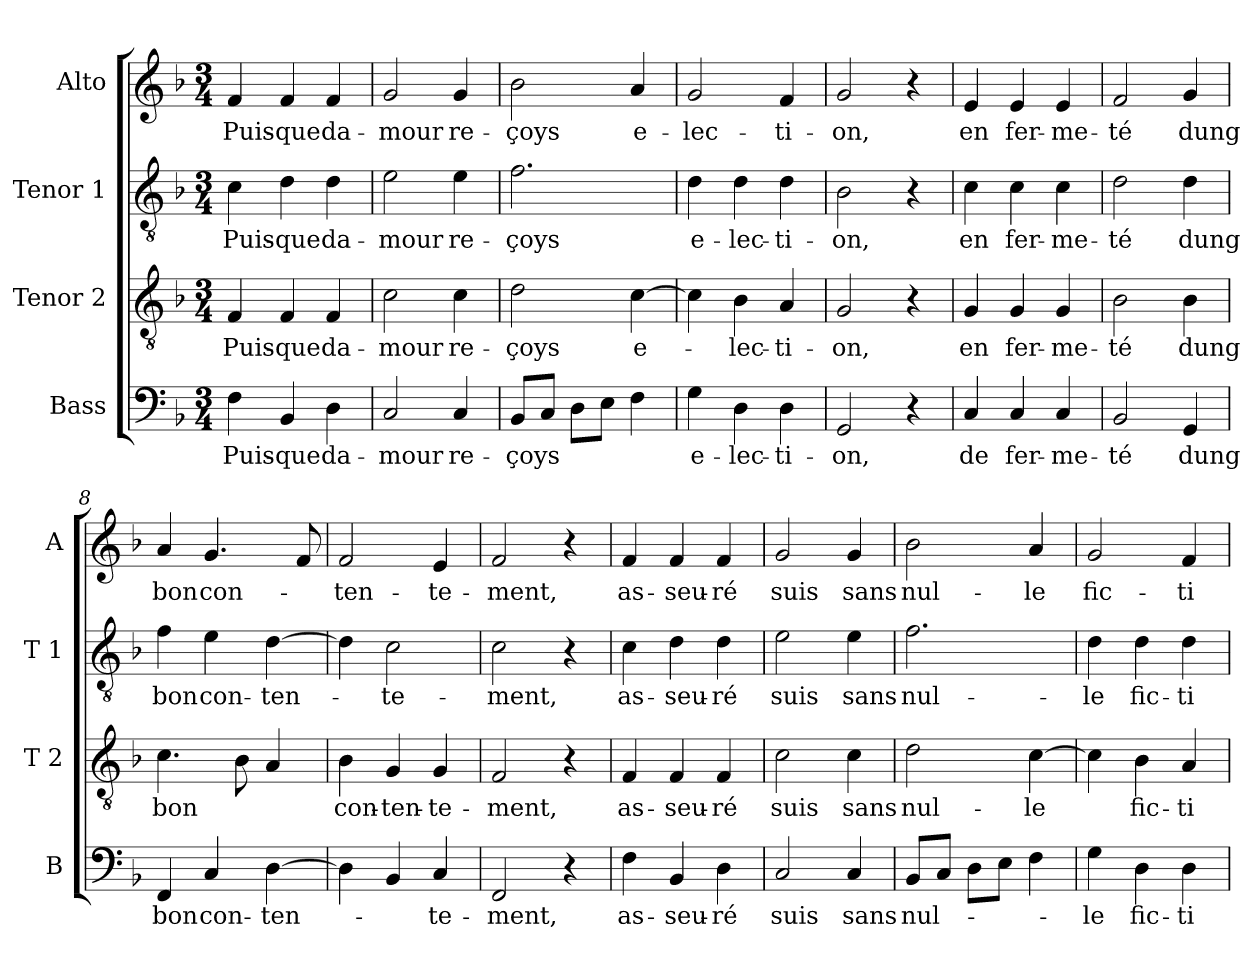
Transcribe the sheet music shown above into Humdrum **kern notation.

**kern	**text	**kern	**text	**kern	**text	**kern	**text
*part4	*part4	*part3	*part3	*part2	*part2	*part1	*part1
*staff4	*staff4	*staff3	*staff3	*staff2	*staff2	*staff1	*staff1
*I"Bass	*	*I"Tenor 2	*	*I"Tenor 1	*	*I"Alto	*
*I'B	*	*I'T 2	*	*I'T 1	*	*I'A	*
*clefF4	*	*clefGv2	*	*clefGv2	*	*clefG2	*
*k[b-]	*	*k[b-]	*	*k[b-]	*	*k[b-]	*
*F:	*	*F:	*	*F:	*	*F:	*
*M3/4	*	*M3/4	*	*M3/4	*	*M3/4	*
=1	=1	=1	=1	=1	=1	=1	=1
!	!LO:LY:b	!	!LO:LY:b	!	!LO:LY:b	!	!LO:LY:b
4F\	Puis-	4F/	Puis-	4c\	Puis-	4f/	Puis-
!	!LO:LY:b	!	!LO:LY:b	!	!LO:LY:b	!	!LO:LY:b
4BB-/	-que	4F/	-que	4d\	-que	4f/	-que
!	!LO:LY:b	!	!LO:LY:b	!	!LO:LY:b	!	!LO:LY:b
4D\	da-	4F/	da-	4d\	da-	4f/	da-
=2	=2	=2	=2	=2	=2	=2	=2
!	!LO:LY:b	!	!LO:LY:b	!	!LO:LY:b	!	!LO:LY:b
2C/	-mour	2c\	-mour	2e\	-mour	2g/	-mour
!	!LO:LY:b	!	!LO:LY:b	!	!LO:LY:b	!	!LO:LY:b
4C/	re-	4c\	re-	4e\	re-	4g/	re-
=3	=3	=3	=3	=3	=3	=3	=3
!	!LO:LY:b	!	!LO:LY:b	!	!LO:LY:b	!	!LO:LY:b
8BB-/L	-çoys	2d\	-çoys	2.f\	-çoys	2b-\	-çoys
8C/J	.	.	.	.	.	.	.
8D\L	.	.	.	.	.	.	.
8E\J	.	.	.	.	.	.	.
!	!	!	!LO:LY:b	!	!	!	!LO:LY:b
4F\	.	[4c\	e-	.	.	4a/	e-
=4	=4	=4	=4	=4	=4	=4	=4
!	!LO:LY:b	!	!	!	!LO:LY:b	!	!LO:LY:b
4G\	e-	4c\]	.	4d\	e-	2g/	-lec-
!	!LO:LY:b	!	!LO:LY:b	!	!LO:LY:b	!	!
4D\	-lec-	4B-\	-lec-	4d\	-lec-	.	.
!	!LO:LY:b	!	!LO:LY:b	!	!LO:LY:b	!	!LO:LY:b
4D\	-ti-	4A/	-ti-	4d\	-ti-	4f/	-ti-
=5	=5	=5	=5	=5	=5	=5	=5
!	!LO:LY:b	!	!LO:LY:b	!	!LO:LY:b	!	!LO:LY:b
2GG/	-on,	2G/	-on,	2B-\	-on,	2g/	-on,
4r	.	4r	.	4r	.	4r	.
!!LO:LB:g=z
=6	=6	=6	=6	=6	=6	=6	=6
!	!LO:LY:b	!	!LO:LY:b	!	!LO:LY:b	!	!LO:LY:b
4C/	de	4G/	en	4c\	en	4e/	en
!	!LO:LY:b	!	!LO:LY:b	!	!LO:LY:b	!	!LO:LY:b
4C/	fer-	4G/	fer-	4c\	fer-	4e/	fer-
!	!LO:LY:b	!	!LO:LY:b	!	!LO:LY:b	!	!LO:LY:b
4C/	-me-	4G/	-me-	4c\	-me-	4e/	-me-
=7	=7	=7	=7	=7	=7	=7	=7
!	!LO:LY:b	!	!LO:LY:b	!	!LO:LY:b	!	!LO:LY:b
2BB-/	-té	2B-\	-té	2d\	-té	2f/	-té
!	!LO:LY:b	!	!LO:LY:b	!	!LO:LY:b	!	!LO:LY:b
4GG/	dung	4B-\	dung	4d\	dung	4g/	dung
=8	=8	=8	=8	=8	=8	=8	=8
!	!LO:LY:b	!	!LO:LY:b	!	!LO:LY:b	!	!LO:LY:b
4FF/	bon	4.c\	bon	4f\	bon	4a/	bon
!	!LO:LY:b	!	!	!	!LO:LY:b	!	!LO:LY:b
4C/	con-	.	.	4e\	con-	4.g/	con-
.	.	8B-\	.	.	.	.	.
!	!LO:LY:b	!	!	!	!LO:LY:b	!	!
[4D\	-ten-	4A/	.	[4d\	-ten-	.	.
.	.	.	.	.	.	8f/	.
=9	=9	=9	=9	=9	=9	=9	=9
!	!	!	!LO:LY:b	!	!	!	!LO:LY:b
4D\]	.	4B-\	con-	4d\]	.	2f/	-ten-
!	!	!	!LO:LY:b	!	!LO:LY:b	!	!
4BB-/	.	4G/	-ten-	2c\	-te-	.	.
!	!LO:LY:b	!	!LO:LY:b	!	!	!	!LO:LY:b
4C/	-te-	4G/	-te-	.	.	4e/	-te-
=10	=10	=10	=10	=10	=10	=10	=10
!	!LO:LY:b	!	!LO:LY:b	!	!LO:LY:b	!	!LO:LY:b
2FF/	-ment,	2F/	-ment,	2c\	-ment,	2f/	-ment,
4r	.	4r	.	4r	.	4r	.
=11	=11	=11	=11	=11	=11	=11	=11
!	!LO:LY:b	!	!LO:LY:b	!	!LO:LY:b	!	!LO:LY:b
4F\	as-	4F/	as-	4c\	as-	4f/	as-
!	!LO:LY:b	!	!LO:LY:b	!	!LO:LY:b	!	!LO:LY:b
4BB-/	-seu-	4F/	-seu-	4d\	-seu-	4f/	-seu-
!	!LO:LY:b	!	!LO:LY:b	!	!LO:LY:b	!	!LO:LY:b
4D\	-ré	4F/	-ré	4d\	-ré	4f/	-ré
!!LO:PB:g=z
=12	=12	=12	=12	=12	=12	=12	=12
!	!LO:LY:b	!	!LO:LY:b	!	!LO:LY:b	!	!LO:LY:b
2C/	suis	2c\	suis	2e\	suis	2g/	suis
!	!LO:LY:b	!	!LO:LY:b	!	!LO:LY:b	!	!LO:LY:b
4C/	sans	4c\	sans	4e\	sans	4g/	sans
=13	=13	=13	=13	=13	=13	=13	=13
!	!LO:LY:b	!	!LO:LY:b	!	!LO:LY:b	!	!LO:LY:b
8BB-/L	nul-	2d\	nul-	2.f\	nul-	2b-\	nul-
8C/J	.	.	.	.	.	.	.
8D\L	.	.	.	.	.	.	.
8E\J	.	.	.	.	.	.	.
!	!	!	!LO:LY:b	!	!	!	!LO:LY:b
4F\	.	[4c\	-le	.	.	4a/	-le
=14	=14	=14	=14	=14	=14	=14	=14
!	!LO:LY:b	!	!	!	!LO:LY:b	!	!LO:LY:b
4G\	-le	4c\]	.	4d\	-le	2g/	fic-
!	!LO:LY:b	!	!LO:LY:b	!	!LO:LY:b	!	!
4D\	fic-	4B-\	fic-	4d\	fic-	.	.
!	!LO:LY:b	!	!LO:LY:b	!	!LO:LY:b	!	!LO:LY:b
4D\	-ti-	4A/	-ti-	4d\	-ti-	4f/	-ti-
=	=	=	=	=	=	=	=
*-	*-	*-	*-	*-	*-	*-	*-
